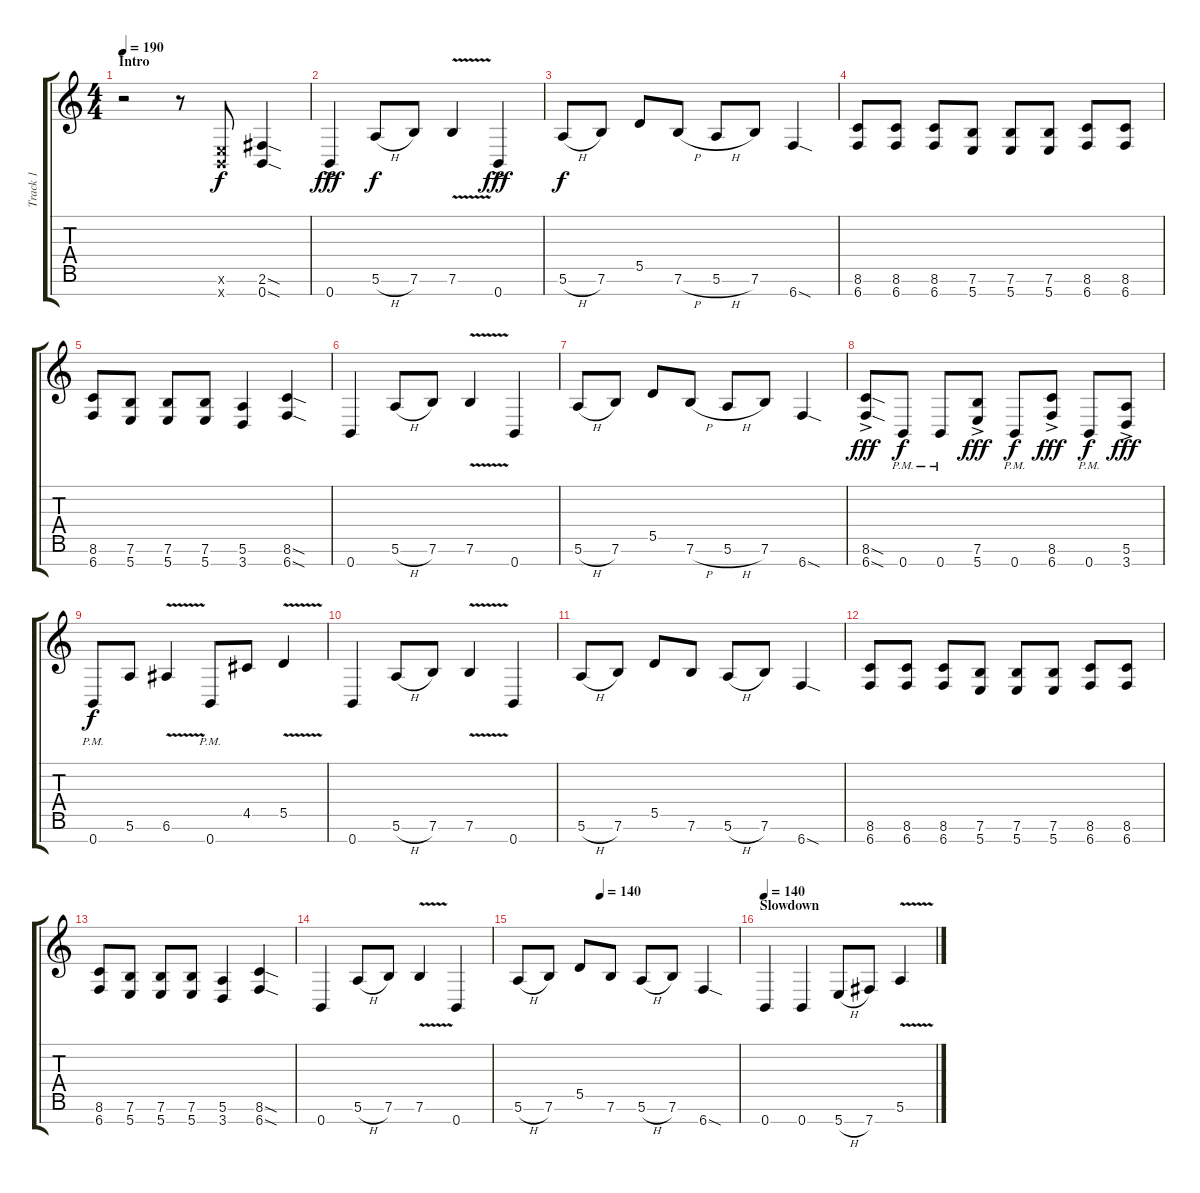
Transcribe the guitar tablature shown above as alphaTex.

\track ("Track 1" "Track 1") {instrument overdrivenguitar}
\staff {score tabs}
\tuning (E4 B3 G3 D3 A2 E2 B1) {hide}
\ts (4 4)
\section ("" "Intro")
\tempo 190
\tempo 185
\tempo 190
\clef g2
\ks c
r.2{dy f instrument overdrivenguitar} r.8 (0.6{x} 0.7{x}).8 (2.6{sod} 0.7{sod}).4 |
0.7{ac}.4{dy fff} 5.6{h}.8{dy f} 7.6.8 7.6{v}.4 0.7{ac}.4{dy fff} |
5.6{h}.8{dy f} 7.6.8 5.5.8 7.6{h}.8 5.6{h}.8 7.6.8 6.7{sod}.4 |
(8.6 6.7).8 (8.6 6.7).8 (8.6 6.7).8 (7.6 5.7).8 (7.6 5.7).8 (7.6 5.7).8 (8.6 6.7).8 (8.6 6.7).8 |
(8.6 6.7).8 (7.6 5.7).8 (7.6 5.7).8 (7.6 5.7).8 (5.6 3.7).4 (8.6{sod} 6.7{sod}).4 |
0.7.4 5.6{h}.8 7.6.8 7.6{v}.4 0.7.4 |
5.6{h}.8 7.6.8 5.5.8 7.6{h}.8 5.6{h}.8 7.6.8 6.7{sod}.4 |
(8.6{sod ac} 6.7{sod ac}).8{dy fff} 0.7{pm}.8{dy f} 0.7{pm}.8 (7.6{ac} 5.7{ac}).8{dy fff} 0.7{pm}.8{dy f} (8.6{ac} 6.7{ac}).8{dy fff} 0.7{pm}.8{dy f} (5.6{ac} 3.7{ac}).8{dy fff} |
0.7{pm}.8{dy f} 5.6.8 6.6{v}.4 0.7{pm}.8 4.5.8 5.5{v}.4 |
0.7.4 5.6{h}.8 7.6.8 7.6{v}.4 0.7.4 |
5.6{h}.8 7.6.8 5.5.8 7.6.8 5.6{h}.8 7.6.8 6.7{sod}.4 |
(8.6 6.7).8 (8.6 6.7).8 (8.6 6.7).8 (7.6 5.7).8 (7.6 5.7).8 (7.6 5.7).8 (8.6 6.7).8 (8.6 6.7).8 |
(8.6 6.7).8 (7.6 5.7).8 (7.6 5.7).8 (7.6 5.7).8 (5.6 3.7).4 (8.6{sod} 6.7{sod}).4 |
0.7.4 5.6{h}.8 7.6.8 7.6{v}.4 0.7.4 |
\tempo (140 0.375)
5.6{h}.8 7.6.8 5.5.8 7.6.8 5.6{h}.8 7.6.8 6.7{sod}.4 |
\section ("" "Slowdown")
\tempo 140
0.7.4 0.7.4 5.7{h}.8 7.7.8 5.6{v}.4
